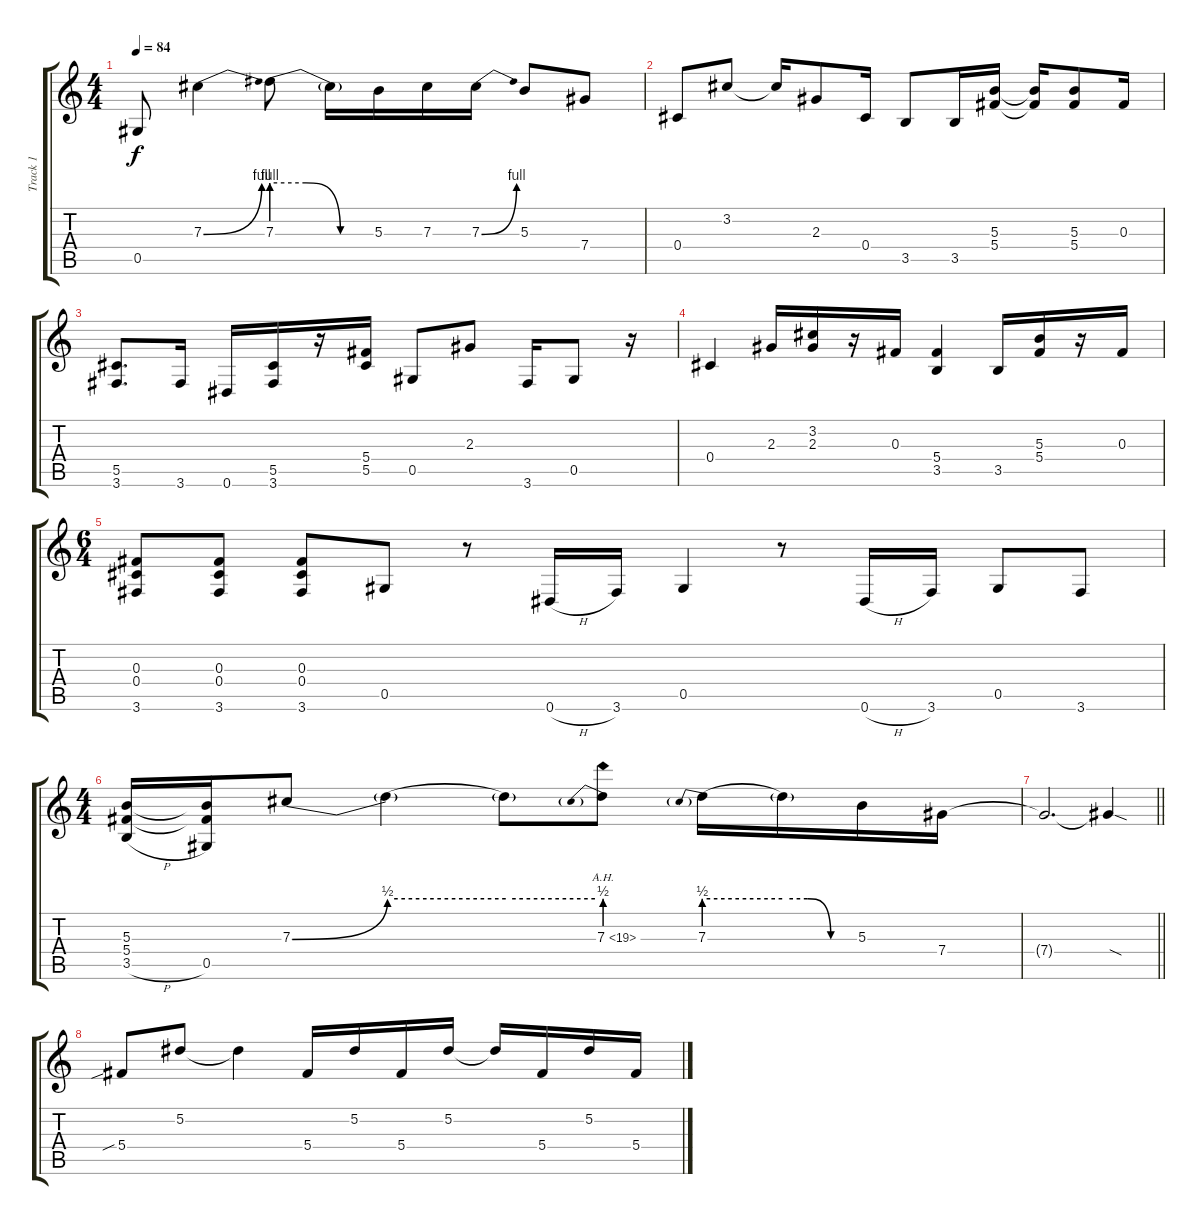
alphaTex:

\track ("Track 1" "Track 1") {instrument distortionguitar}
\staff {score tabs}
\tuning (Eb4 Bb3 Gb3 Db3 Ab2 Eb2) {hide}
\ts (4 4)
\tempo 84
\clef g2
\ks c
0.5.8{dy f} 7.3{be (bend 0 0 60 4)}.4 7.3{be (custom 0 4 20 4 40 0 60 0)}.8 7.3{t}.16 5.3.16 7.3.16 7.3{be (bend 0 0 60 4)}.16 5.3.8 7.4.8 |
0.4.8 3.2.8 3.2{t}.16 2.3.8 0.4.16 3.5.8 3.5.16 (5.3 5.4).16 (5.3{t} 5.4{t}).16 (5.3 5.4).8 0.3.16 |
(5.5 3.6).8{d} 3.6.16 0.6.16 (5.5 3.6).16 r.16 (5.4 5.5).16 0.5.8 2.3.8 3.6.16 0.5.8 r.16 |
0.4.4 2.3.16 (3.2 2.3).16 r.16 0.3.16 (5.4 3.5).4 3.5.16 (5.3 5.4).16 r.16 0.3.16 |
\ts (6 4)
(0.3 0.4 3.6).8 (0.3 0.4 3.6).8 (0.3 0.4 3.6).8 0.5.8 r.8 0.6{h}.16 3.6.16 0.5.4 r.8 0.6{h}.16 3.6.16 0.5.8 3.6.8 |
\ts (4 4)
(5.3 5.4 3.5{h}).16 (5.3{t} 5.4{t} 0.5).16 7.3{be (bend 0 0 60 2)}.8 7.3{be (hold 0 2 60 2) t}.4 7.3{be (hold 0 2 60 2) t}.8 7.3{be (prebend 0 2 60 2) ah 12}.8 7.3{be (prebend 0 2 60 2)}.16 7.3{be (custom 0 2 20 2 40 0 60 0) t}.16 5.3.16 7.4.16 |
\barLineRight lightlight
7.4{t}.2{d} 7.4{sod t}.4 |
5.4{sib}.8 5.2.8 5.2{t}.4 5.4.16 5.2.16 5.4.16 5.2.16 5.2{t}.16 5.4.16 5.2.16 5.4.16
